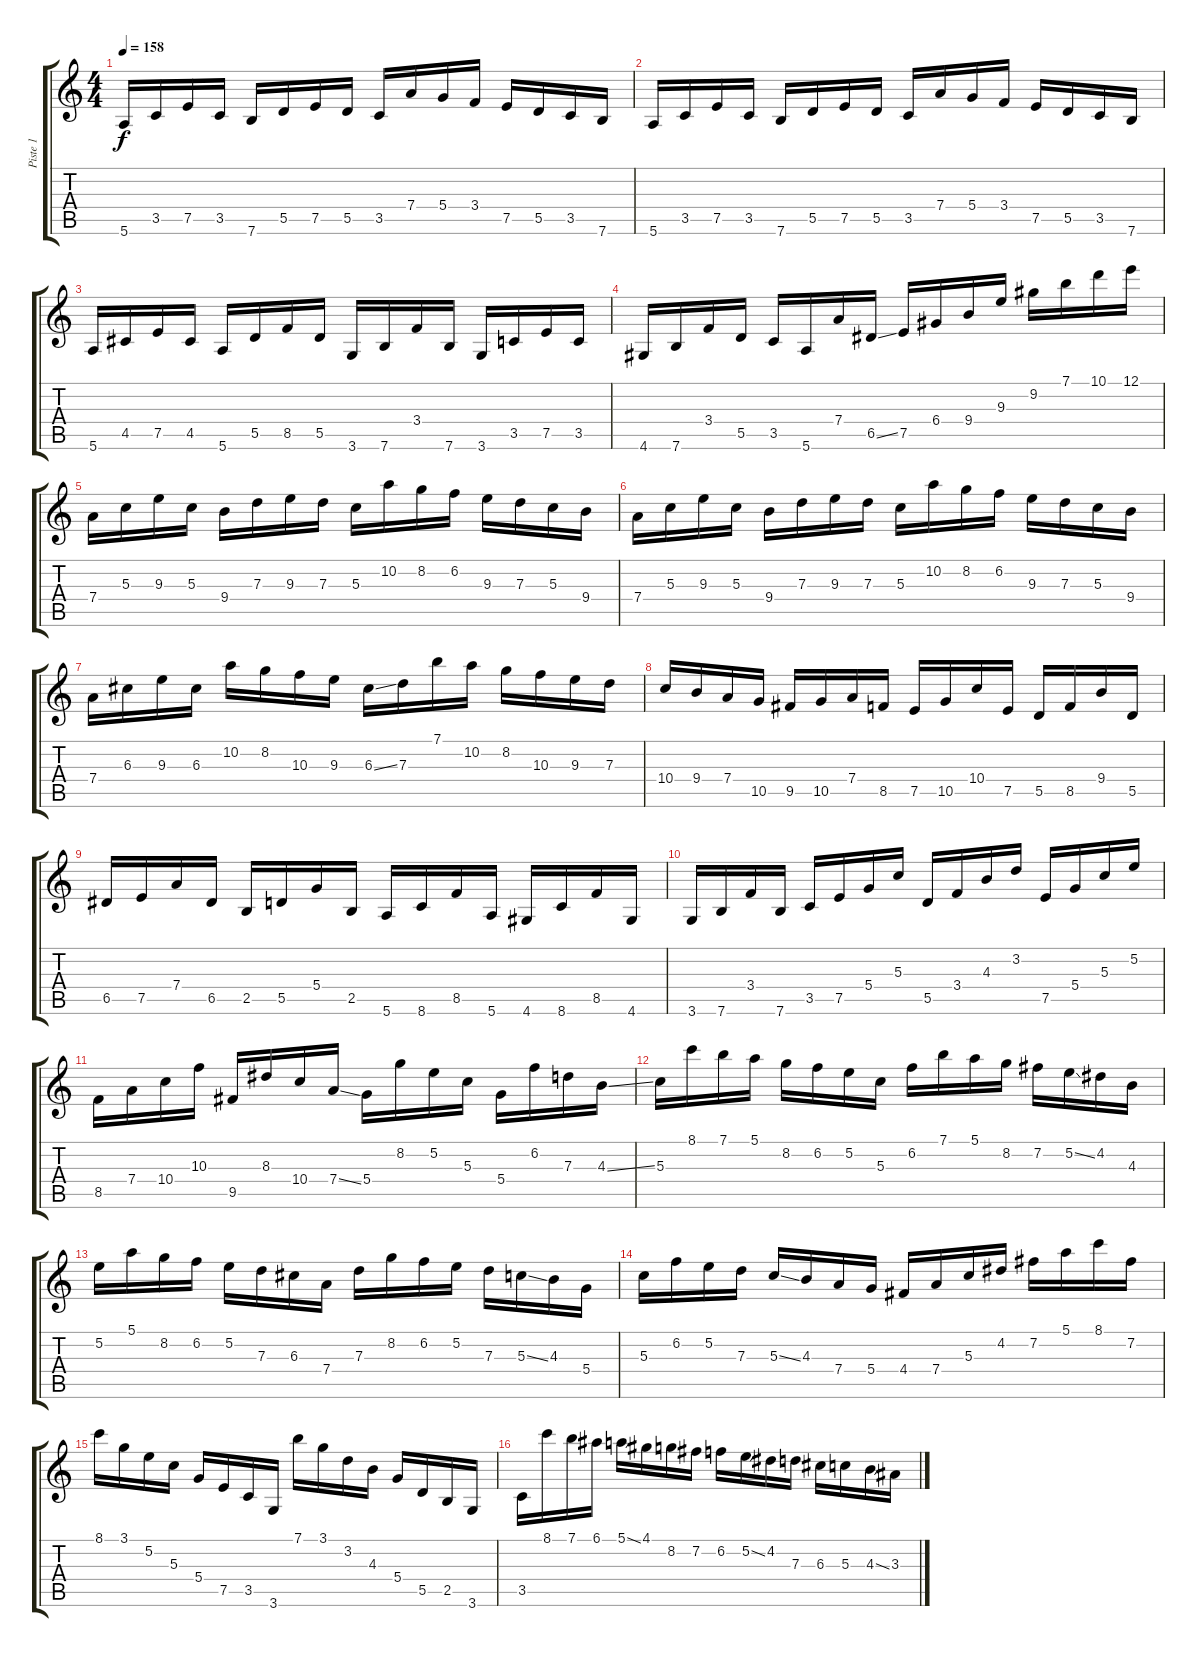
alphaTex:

\track ("Piste 1" "Piste 1") {instrument distortionguitar}
\staff {score tabs}
\tuning (E4 B3 G3 D3 A2 E2) {hide}
\ts (4 4)
\tempo 158
\clef g2
\ks c
5.6.16{dy f instrument distortionguitar} 3.5.16 7.5.16 3.5.16 7.6.16 5.5.16 7.5.16 5.5.16 3.5.16 7.4.16 5.4.16 3.4.16 7.5.16 5.5.16 3.5.16 7.6.16 |
5.6.16 3.5.16 7.5.16 3.5.16 7.6.16 5.5.16 7.5.16 5.5.16 3.5.16 7.4.16 5.4.16 3.4.16 7.5.16 5.5.16 3.5.16 7.6.16 |
5.6.16 4.5.16 7.5.16 4.5.16 5.6.16 5.5.16 8.5.16 5.5.16 3.6.16 7.6.16 3.4.16 7.6.16 3.6.16 3.5.16 7.5.16 3.5.16 |
4.6.16 7.6.16 3.4.16 5.5.16 3.5.16 5.6.16 7.4.16 6.5{ss}.16 7.5.16 6.4.16 9.4.16 9.3.16 9.2.16 7.1.16 10.1.16 12.1.16 |
7.4.16 5.3.16 9.3.16 5.3.16 9.4.16 7.3.16 9.3.16 7.3.16 5.3.16 10.2.16 8.2.16 6.2.16 9.3.16 7.3.16 5.3.16 9.4.16 |
7.4.16 5.3.16 9.3.16 5.3.16 9.4.16 7.3.16 9.3.16 7.3.16 5.3.16 10.2.16 8.2.16 6.2.16 9.3.16 7.3.16 5.3.16 9.4.16 |
7.4.16 6.3.16 9.3.16 6.3.16 10.2.16 8.2.16 10.3.16 9.3.16 6.3{ss}.16 7.3.16 7.1.16 10.2.16 8.2.16 10.3.16 9.3.16 7.3.16 |
10.4.16 9.4.16 7.4.16 10.5.16 9.5.16 10.5.16 7.4.16 8.5.16 7.5.16 10.5.16 10.4.16 7.5.16 5.5.16 8.5.16 9.4.16 5.5.16 |
6.5.16 7.5.16 7.4.16 6.5.16 2.5.16 5.5.16 5.4.16 2.5.16 5.6.16 8.6.16 8.5.16 5.6.16 4.6.16 8.6.16 8.5.16 4.6.16 |
3.6.16 7.6.16 3.4.16 7.6.16 3.5.16 7.5.16 5.4.16 5.3.16 5.5.16 3.4.16 4.3.16 3.2.16 7.5.16 5.4.16 5.3.16 5.2.16 |
8.5.16 7.4.16 10.4.16 10.3.16 9.5.16 8.3.16 10.4.16 7.4{ss}.16 5.4.16 8.2.16 5.2.16 5.3.16 5.4.16 6.2.16 7.3.16 4.3{ss}.16 |
5.3.16 8.1.16 7.1.16 5.1.16 8.2.16 6.2.16 5.2.16 5.3.16 6.2.16 7.1.16 5.1.16 8.2.16 7.2.16 5.2{ss}.16 4.2.16 4.3.16 |
5.2.16 5.1.16 8.2.16 6.2.16 5.2.16 7.3.16 6.3.16 7.4.16 7.3.16 8.2.16 6.2.16 5.2.16 7.3.16 5.3{ss}.16 4.3.16 5.4.16 |
5.3.16 6.2.16 5.2.16 7.3.16 5.3{ss}.16 4.3.16 7.4.16 5.4.16 4.4.16 7.4.16 5.3.16 4.2.16 7.2.16 5.1.16 8.1.16 7.2.16 |
8.1.16 3.1.16 5.2.16 5.3.16 5.4.16 7.5.16 3.5.16 3.6.16 7.1.16 3.1.16 3.2.16 4.3.16 5.4.16 5.5.16 2.5.16 3.6.16 |
3.5.16 8.1.16 7.1.16 6.1.16 5.1{ss}.16 4.1.16 8.2.16 7.2.16 6.2.16 5.2{ss}.16 4.2.16 7.3.16 6.3.16 5.3.16 4.3{ss}.16 3.3.16
